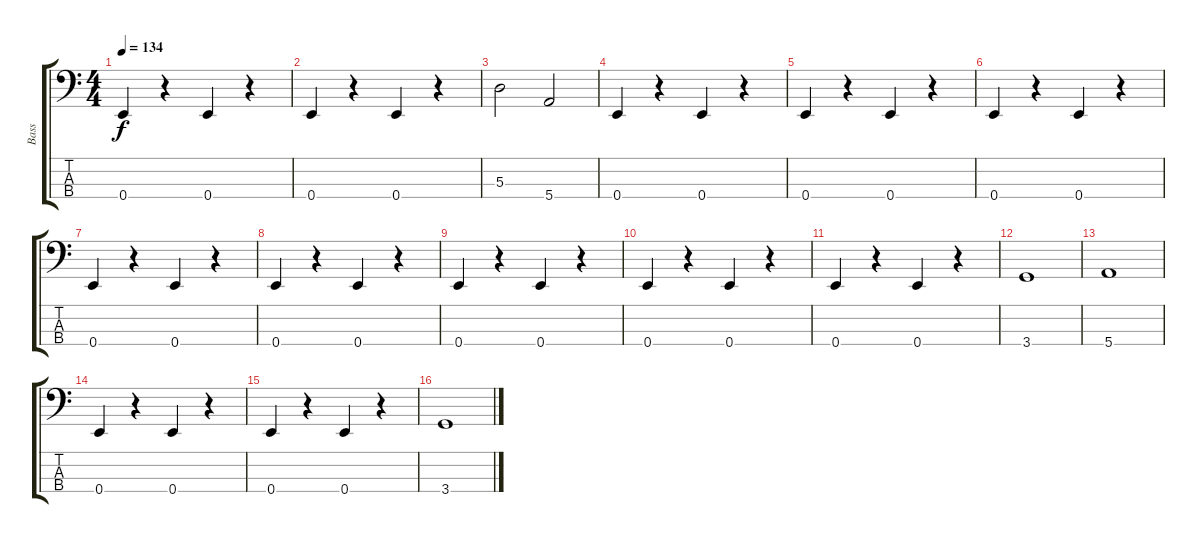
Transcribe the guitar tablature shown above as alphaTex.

\track ("Bass" "Bass") {instrument electricbassfinger}
\staff {score tabs}
\tuning (G2 D2 A1 E1) {hide}
\ts (4 4)
\tempo 134
\clef f4
\ks c
0.4.4{dy f} r.4 0.4.4 r.4 |
0.4.4 r.4 0.4.4 r.4 |
5.3.2 5.4.2 |
0.4.4 r.4 0.4.4 r.4 |
0.4.4 r.4 0.4.4 r.4 |
0.4.4 r.4 0.4.4 r.4 |
0.4.4 r.4 0.4.4 r.4 |
0.4.4 r.4 0.4.4 r.4 |
0.4.4 r.4 0.4.4 r.4 |
0.4.4 r.4 0.4.4 r.4 |
0.4.4 r.4 0.4.4 r.4 |
3.4.1 |
5.4.1 |
0.4.4 r.4 0.4.4 r.4 |
0.4.4 r.4 0.4.4 r.4 |
3.4.1
